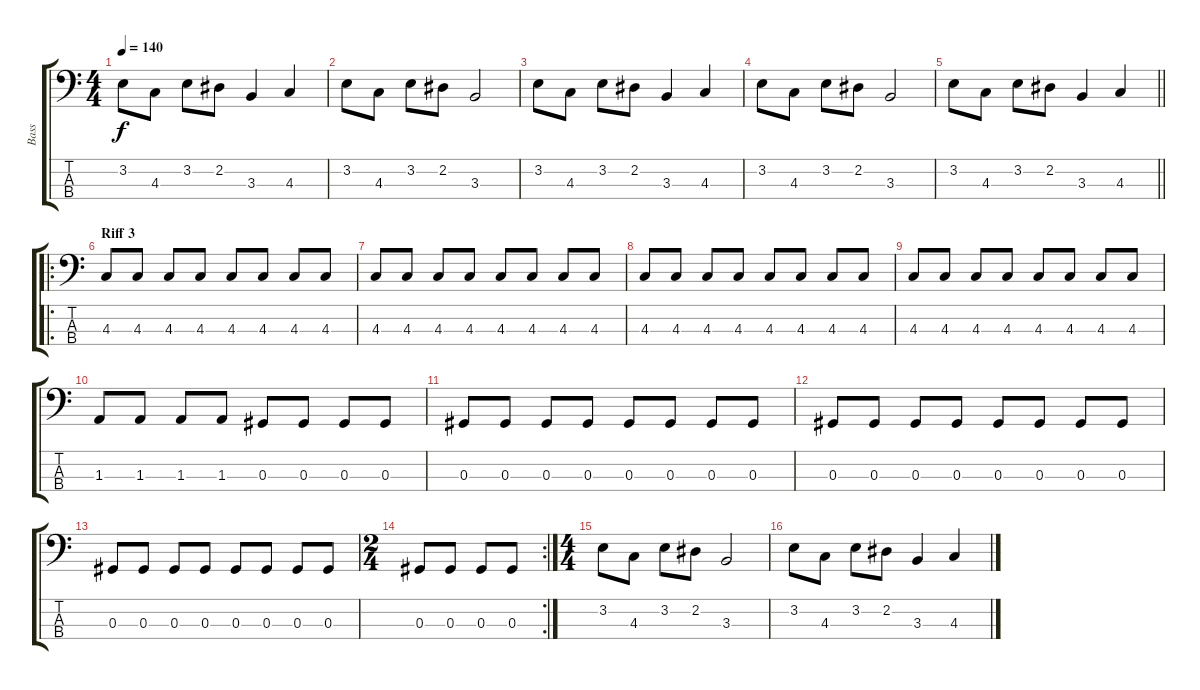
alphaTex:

\track ("Bass" "Bass") {instrument electricbassfinger}
\staff {score tabs}
\tuning (Gb2 Db2 Ab1 Eb1) {hide}
\ts (4 4)
\tempo 140
\clef f4
\ks c
3.2.8{dy f} 4.3.8 3.2.8 2.2.8 3.3.4 4.3.4 |
3.2.8 4.3.8 3.2.8 2.2.8 3.3.2 |
3.2.8 4.3.8 3.2.8 2.2.8 3.3.4 4.3.4 |
3.2.8 4.3.8 3.2.8 2.2.8 3.3.2 |
\barLineRight lightlight
3.2.8 4.3.8 3.2.8 2.2.8 3.3.4 4.3.4 |
\ro
\section ("" "Riff 3")
4.3.8 4.3.8 4.3.8 4.3.8 4.3.8 4.3.8 4.3.8 4.3.8 |
4.3.8 4.3.8 4.3.8 4.3.8 4.3.8 4.3.8 4.3.8 4.3.8 |
4.3.8 4.3.8 4.3.8 4.3.8 4.3.8 4.3.8 4.3.8 4.3.8 |
4.3.8 4.3.8 4.3.8 4.3.8 4.3.8 4.3.8 4.3.8 4.3.8 |
1.3.8 1.3.8 1.3.8 1.3.8 0.3.8 0.3.8 0.3.8 0.3.8 |
0.3.8 0.3.8 0.3.8 0.3.8 0.3.8 0.3.8 0.3.8 0.3.8 |
0.3.8 0.3.8 0.3.8 0.3.8 0.3.8 0.3.8 0.3.8 0.3.8 |
0.3.8 0.3.8 0.3.8 0.3.8 0.3.8 0.3.8 0.3.8 0.3.8 |
\rc 2
\ts (2 4)
0.3.8 0.3.8 0.3.8 0.3.8 |
\ts (4 4)
3.2.8 4.3.8 3.2.8 2.2.8 3.3.2 |
3.2.8 4.3.8 3.2.8 2.2.8 3.3.4 4.3.4
